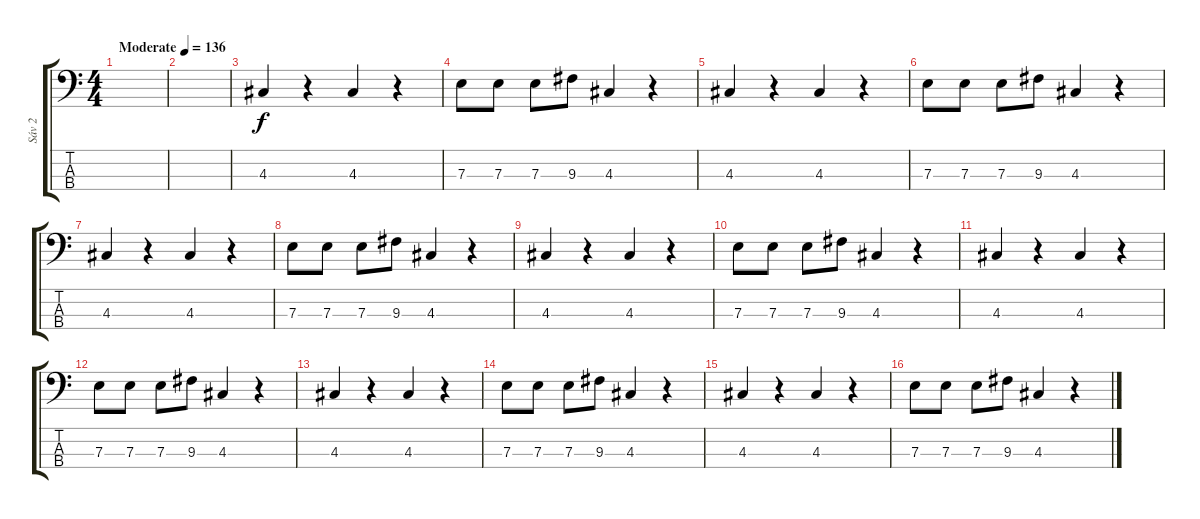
\track ("Sáv 2" "Sáv 2") {instrument electricbassfinger}
\staff {score tabs}
\tuning (G2 D2 A1 E1) {hide}
\ts (4 4)
\tempo (136 "Moderate")
\clef f4
\ks c
|
|
4.3.4 r.4 4.3.4 r.4 |
7.3.8 7.3.8 7.3.8 9.3.8 4.3.4 r.4 |
4.3.4 r.4 4.3.4 r.4 |
7.3.8 7.3.8 7.3.8 9.3.8 4.3.4 r.4 |
4.3.4 r.4 4.3.4 r.4 |
7.3.8 7.3.8 7.3.8 9.3.8 4.3.4 r.4 |
4.3.4 r.4 4.3.4 r.4 |
7.3.8 7.3.8 7.3.8 9.3.8 4.3.4 r.4 |
4.3.4 r.4 4.3.4 r.4 |
7.3.8 7.3.8 7.3.8 9.3.8 4.3.4 r.4 |
4.3.4 r.4 4.3.4 r.4 |
7.3.8 7.3.8 7.3.8 9.3.8 4.3.4 r.4 |
4.3.4 r.4 4.3.4 r.4 |
7.3.8 7.3.8 7.3.8 9.3.8 4.3.4 r.4
